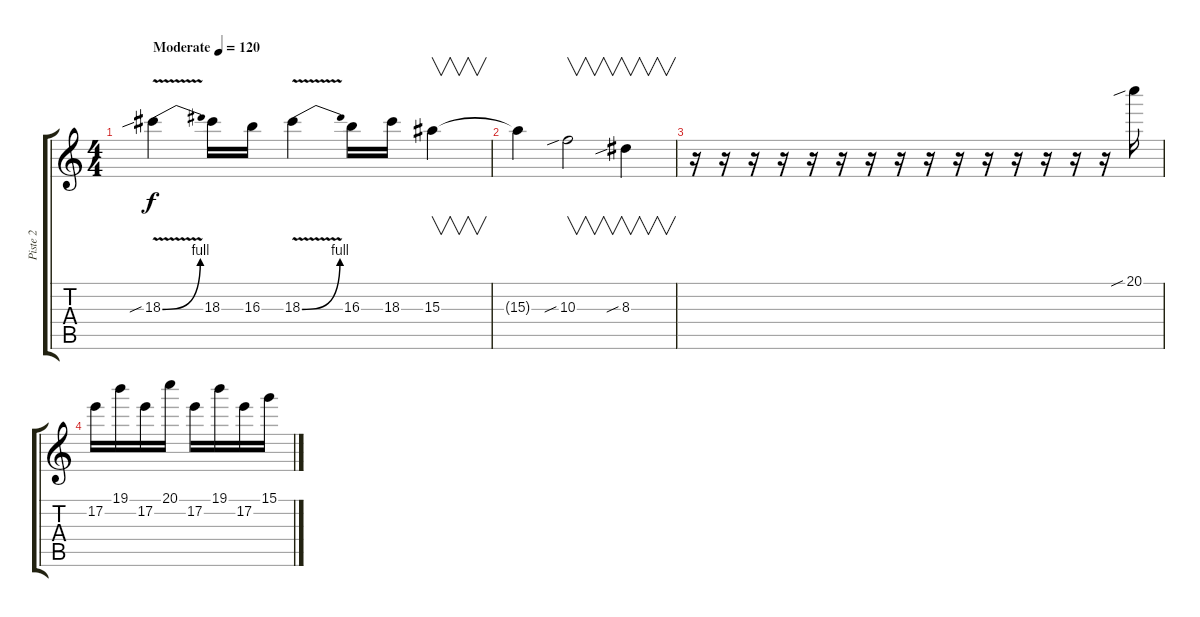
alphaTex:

\track ("Piste 2" "Piste 2") {instrument overdrivenguitar}
\staff {score tabs}
\tuning (E4 B3 G3 D3 A2 E2) {hide}
\ts (4 4)
\tempo (120 "Moderate")
\clef g2
\ks c
18.3{be (bend 0 0 60 4) v sib}.4{dy f instrument overdrivenguitar} 18.3.16 16.3.16 18.3{be (bend 0 0 60 4) v}.4 16.3.16 18.3.16 15.3.4{v} |
15.3{t}.4 10.3{sib}.2{v} 8.3{sib}.4{v} |
r.16 r.16 r.16 r.16 r.16 r.16 r.16 r.16 r.16 r.16 r.16 r.16 r.16 r.16 r.16 20.1{sib}.16 |
17.2.16 19.1.16 17.2.16 20.1.16 17.2.16 19.1.16 17.2.16 15.1.16
